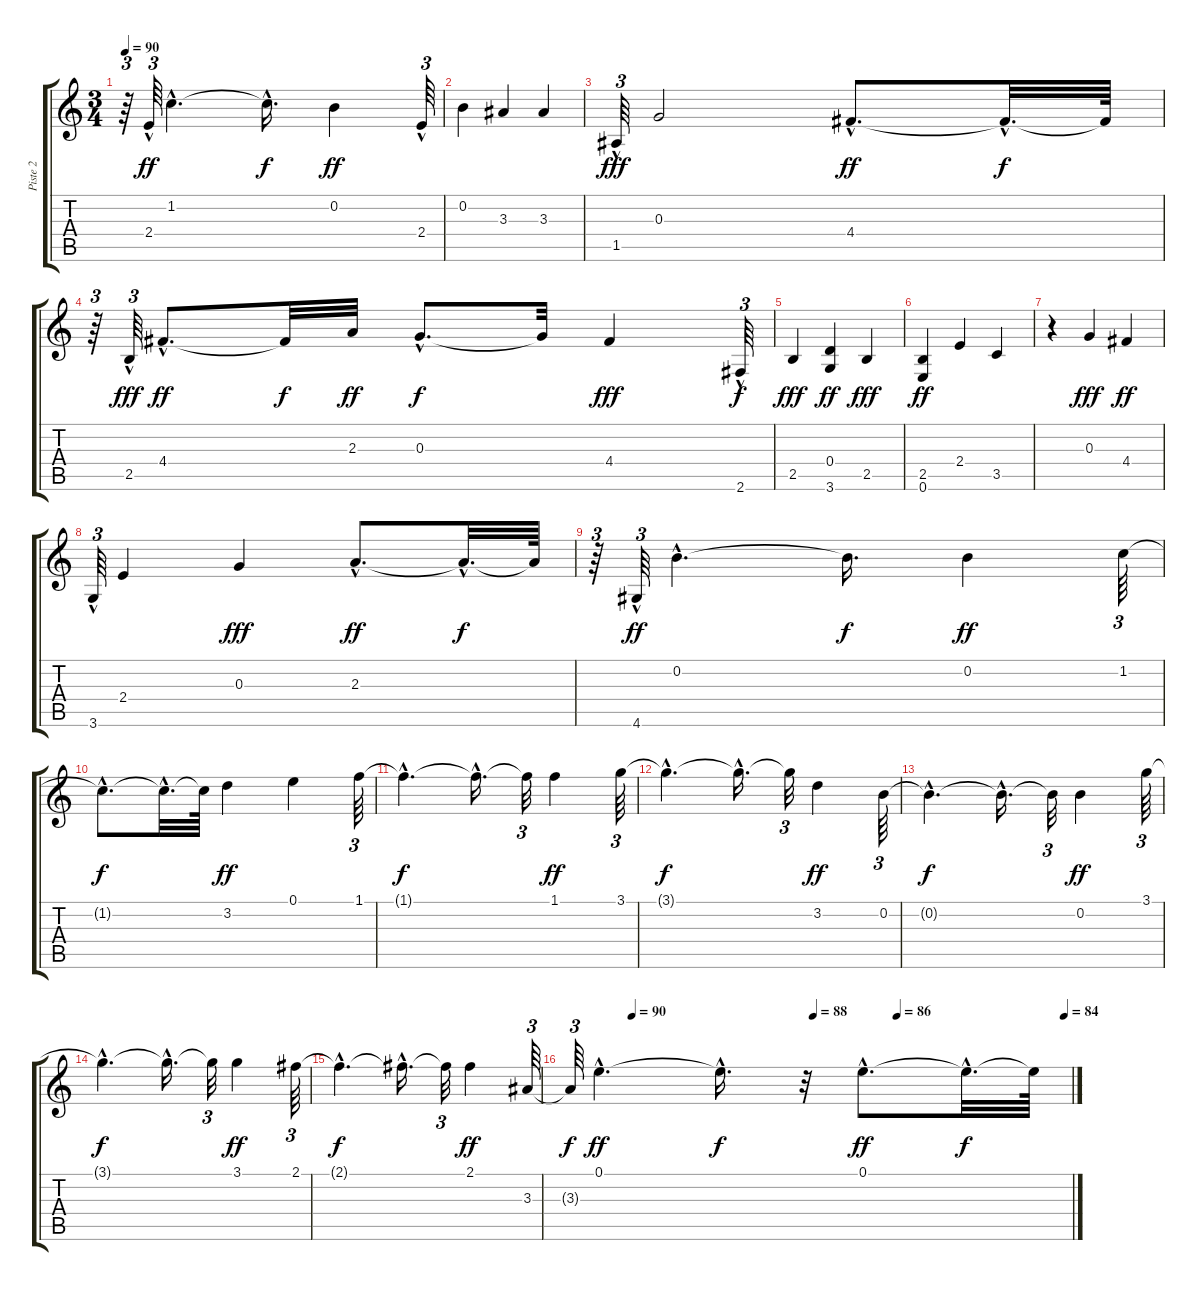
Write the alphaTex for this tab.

\track ("Piste 2" "Piste 2") {instrument acousticguitarnylon}
\staff {score tabs}
\tuning (E4 B3 G3 D3 A2 E2) {hide}
\ts (3 4)
\tempo 90
\clef g2
\ks c
r.64{tu (3 2) dy f} 2.4{hac}.64{tu (3 2) dy ff} 1.2{hac}.4{d} 1.2{hac t}.16{d dy f} 0.2.4{dy ff} 2.4{hac}.64{tu (3 2)} |
0.2.4 3.3.4 3.3.4 |
1.5{hac}.64{tu (3 2) dy fff} 0.3.2 4.4{hac}.8{d dy ff} 4.4{hac t}.32{d dy f} 4.4{t}.64 |
r.64{tu (3 2)} 2.5{hac}.64{tu (3 2) dy fff} 4.4{hac}.8{d dy ff} 4.4{t}.32{dy f} 2.3.32{dy ff} 0.3{hac}.8{d dy f} 0.3{t}.32 4.4.4{dy fff} 2.6{hac}.64{tu (3 2) dy f} |
2.5.4{dy fff} (0.4 3.6).4{dy ff} 2.5.4{dy fff} |
(2.5 0.6).4{dy ff} 2.4.4 3.5.4 |
r.4 0.3.4{dy fff} 4.4.4{dy ff} |
3.6{hac}.64{tu (3 2)} 2.4.4 0.3.4{dy fff} 2.3{hac}.8{d dy ff} 2.3{hac t}.32{d dy f} 2.3{t}.64 |
r.64{tu (3 2)} 4.6{hac}.64{tu (3 2) dy ff} 0.2{hac}.4{d} 0.2{t}.16{d dy f} 0.2.4{dy ff} 1.2.64{tu (3 2)} |
1.2{hac t}.8{d dy f} 1.2{hac t}.32{d} 1.2{t}.64 3.2.4{dy ff} 0.1.4 1.1.64{tu (3 2)} |
1.1{hac t}.4{d dy f} 1.1{hac t}.16{d} 1.1{t}.32{tu (3 2)} 1.1.4{dy ff} 3.1.64{tu (3 2)} |
3.1{hac t}.4{d dy f} 3.1{hac t}.16{d} 3.1{t}.32{tu (3 2)} 3.2.4{dy ff} 0.2.64{tu (3 2)} |
0.2{hac t}.4{d dy f} 0.2{hac t}.16{d} 0.2{t}.32{tu (3 2)} 0.2.4{dy ff} 3.1.64{tu (3 2)} |
3.1{hac t}.4{d dy f} 3.1{hac t}.16{d} 3.1{t}.32{tu (3 2)} 3.1.4{dy ff} 2.1.64{tu (3 2)} |
2.1{hac t}.4{d dy f} 2.1{hac t}.16{d} 2.1{t}.32{tu (3 2)} 2.1.4{dy ff} 3.3.64{tu (3 2)} |
\tempo (90 0.125)
\tempo (88 0.4861111111111111)
\tempo (86 0.6527777777777778)
\tempo (84 0.9861111111111112)
3.3{t}.64{tu (3 2) dy f} 0.1{hac}.4{d dy ff} 0.1{hac t}.16{d dy f} r.32 0.1{hac}.8{d dy ff} 0.1{hac t}.32{d dy f} 0.1{t}.64
